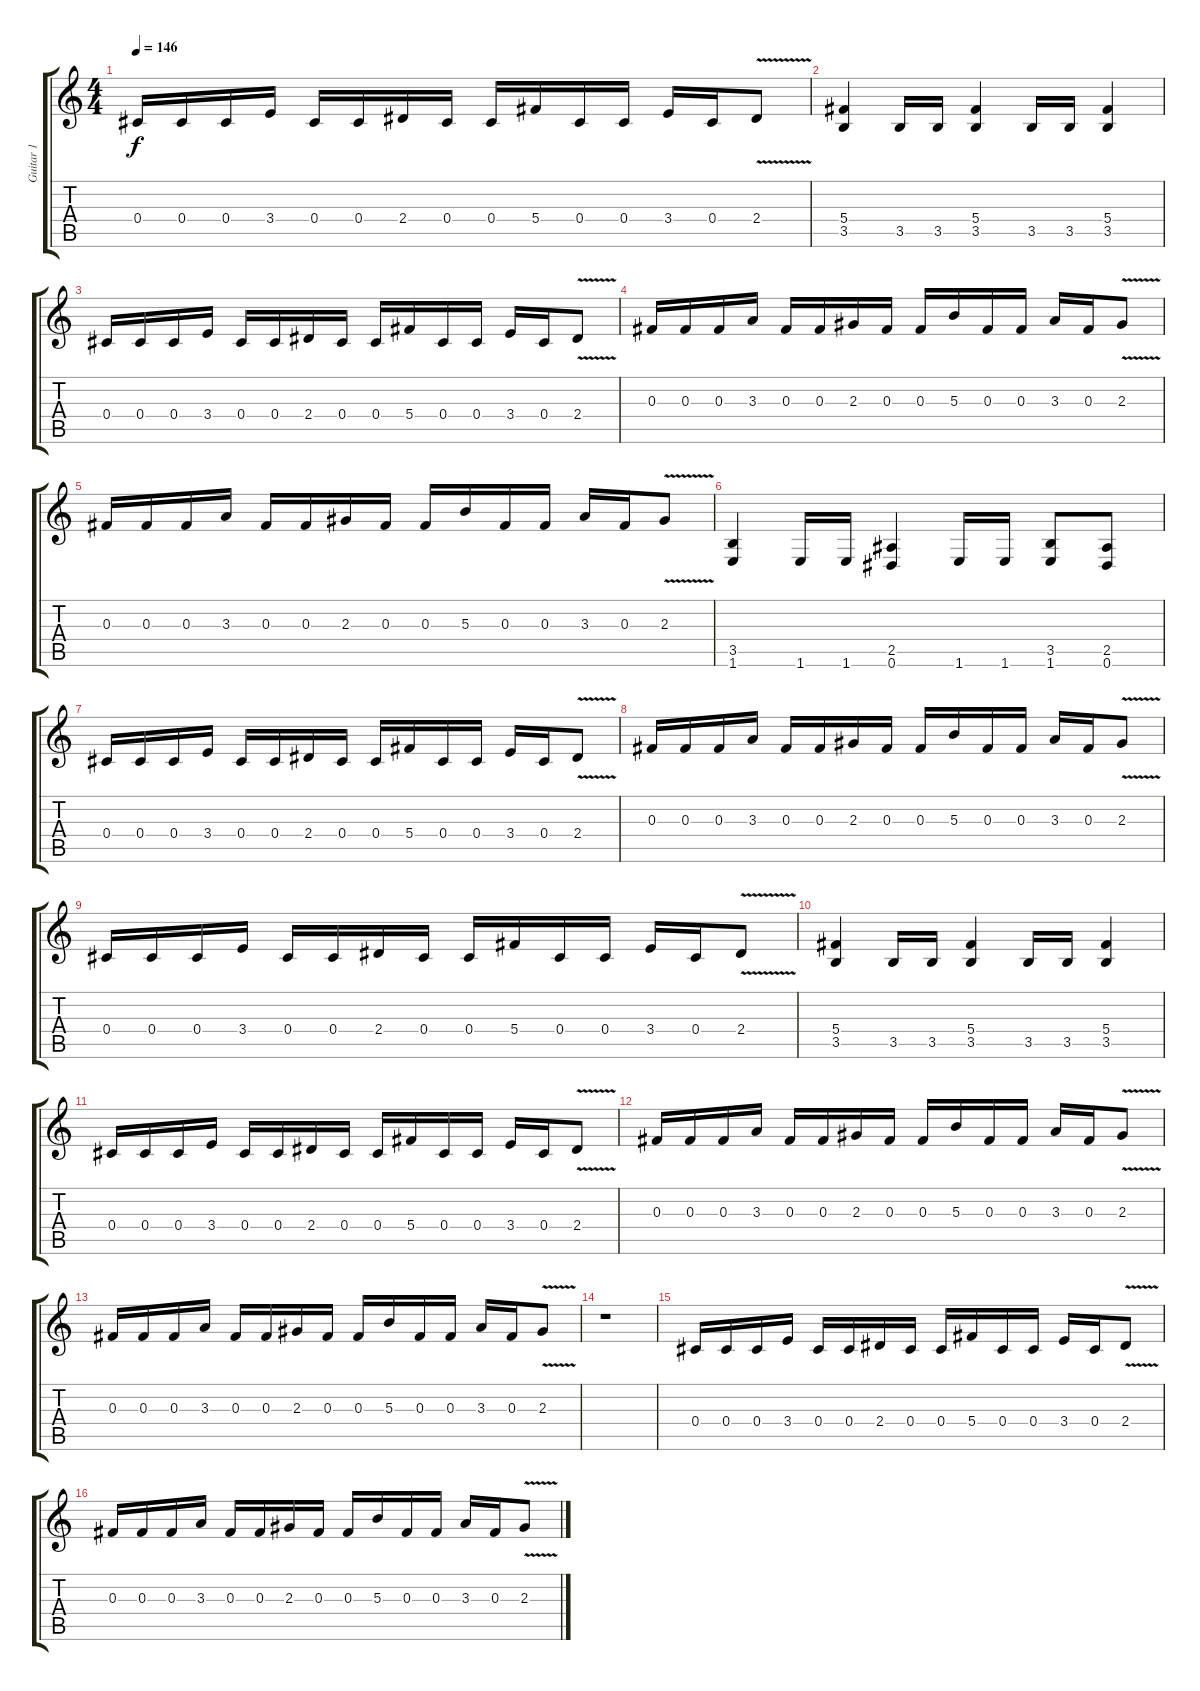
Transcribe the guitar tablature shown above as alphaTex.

\track ("Guitar 1" "Guitar 1") {instrument overdrivenguitar}
\staff {score tabs}
\tuning (Eb4 Bb3 Gb3 Db3 Ab2 Eb2) {hide}
\ts (4 4)
\tempo 146
\clef g2
\ks c
0.4.16{dy f} 0.4.16 0.4.16 3.4.16 0.4.16 0.4.16 2.4.16 0.4.16 0.4.16 5.4.16 0.4.16 0.4.16 3.4.16 0.4.16 2.4{v}.8 |
(5.4 3.5).4 3.5.16 3.5.16 (5.4 3.5).4 3.5.16 3.5.16 (5.4 3.5).4 |
0.4.16 0.4.16 0.4.16 3.4.16 0.4.16 0.4.16 2.4.16 0.4.16 0.4.16 5.4.16 0.4.16 0.4.16 3.4.16 0.4.16 2.4{v}.8 |
0.3.16 0.3.16 0.3.16 3.3.16 0.3.16 0.3.16 2.3.16 0.3.16 0.3.16 5.3.16 0.3.16 0.3.16 3.3.16 0.3.16 2.3{v}.8 |
0.3.16 0.3.16 0.3.16 3.3.16 0.3.16 0.3.16 2.3.16 0.3.16 0.3.16 5.3.16 0.3.16 0.3.16 3.3.16 0.3.16 2.3{v}.8 |
(3.5 1.6).4 1.6.16 1.6.16 (2.5 0.6).4 1.6.16 1.6.16 (3.5 1.6).8 (2.5 0.6).8 |
0.4.16 0.4.16 0.4.16 3.4.16 0.4.16 0.4.16 2.4.16 0.4.16 0.4.16 5.4.16 0.4.16 0.4.16 3.4.16 0.4.16 2.4{v}.8 |
0.3.16 0.3.16 0.3.16 3.3.16 0.3.16 0.3.16 2.3.16 0.3.16 0.3.16 5.3.16 0.3.16 0.3.16 3.3.16 0.3.16 2.3{v}.8 |
0.4.16 0.4.16 0.4.16 3.4.16 0.4.16 0.4.16 2.4.16 0.4.16 0.4.16 5.4.16 0.4.16 0.4.16 3.4.16 0.4.16 2.4{v}.8 |
(5.4 3.5).4 3.5.16 3.5.16 (5.4 3.5).4 3.5.16 3.5.16 (5.4 3.5).4 |
0.4.16 0.4.16 0.4.16 3.4.16 0.4.16 0.4.16 2.4.16 0.4.16 0.4.16 5.4.16 0.4.16 0.4.16 3.4.16 0.4.16 2.4{v}.8 |
0.3.16 0.3.16 0.3.16 3.3.16 0.3.16 0.3.16 2.3.16 0.3.16 0.3.16 5.3.16 0.3.16 0.3.16 3.3.16 0.3.16 2.3{v}.8 |
0.3.16 0.3.16 0.3.16 3.3.16 0.3.16 0.3.16 2.3.16 0.3.16 0.3.16 5.3.16 0.3.16 0.3.16 3.3.16 0.3.16 2.3{v}.8 |
r.1 |
\section ("" "")
0.4.16 0.4.16 0.4.16 3.4.16 0.4.16 0.4.16 2.4.16 0.4.16 0.4.16 5.4.16 0.4.16 0.4.16 3.4.16 0.4.16 2.4{v}.8 |
0.3.16 0.3.16 0.3.16 3.3.16 0.3.16 0.3.16 2.3.16 0.3.16 0.3.16 5.3.16 0.3.16 0.3.16 3.3.16 0.3.16 2.3{v}.8
